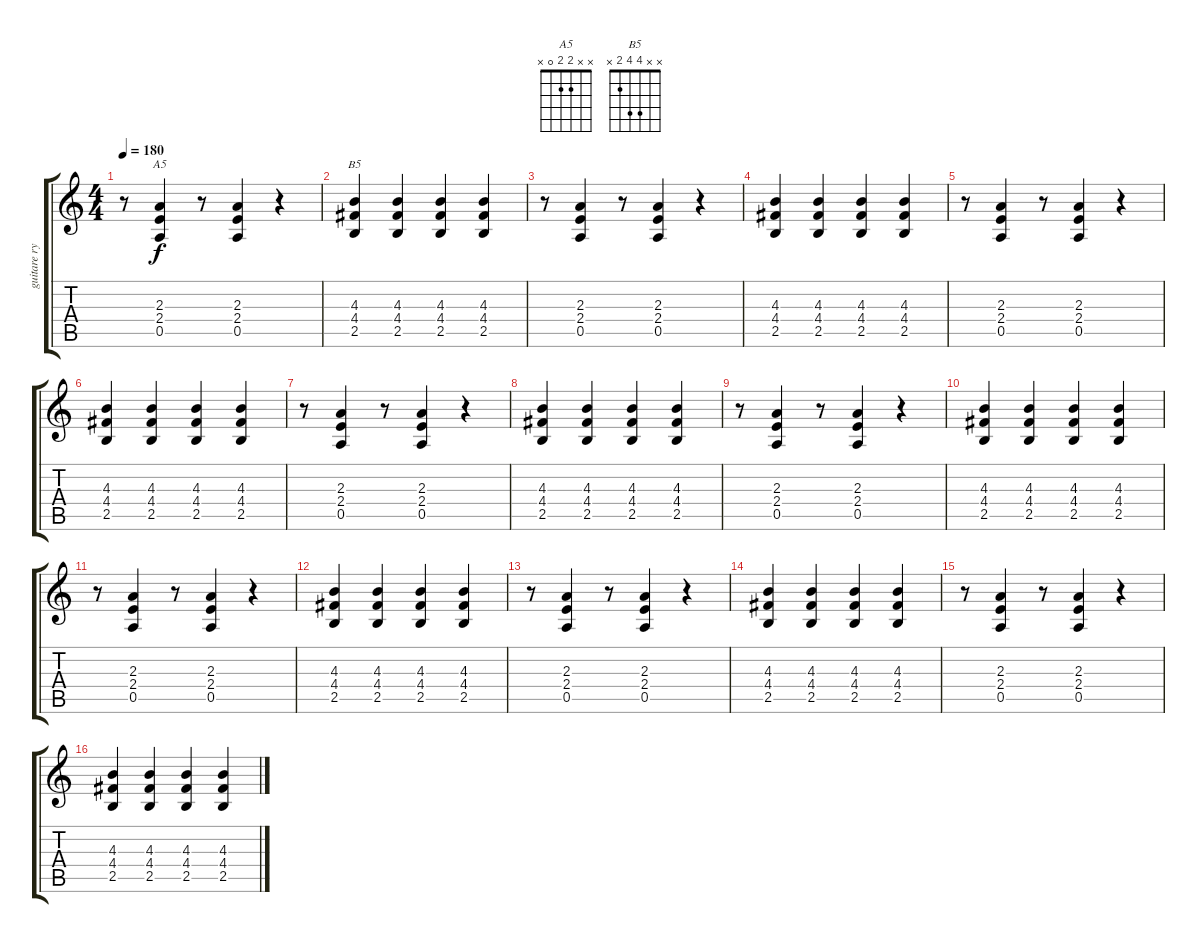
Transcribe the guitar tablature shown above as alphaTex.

\track ("guitare rythmique" "guitare ry") {instrument acousticguitarnylon}
\staff {score tabs}
\tuning (E4 B3 G3 D3 A2 E2) {hide}
\chord ("A5" x x 2 2 0 x)
\chord ("B5" x x 4 4 2 x)
\ts (4 4)
\tempo 180
\clef g2
\ks c
r.8{dy f} (2.3 2.4 0.5).4{ch "A5"} r.8 (2.3 2.4 0.5).4 r.4 |
(4.3 4.4 2.5).4{ch "B5"} (4.3 4.4 2.5).4 (4.3 4.4 2.5).4 (4.3 4.4 2.5).4 |
r.8 (2.3 2.4 0.5).4 r.8 (2.3 2.4 0.5).4 r.4 |
(4.3 4.4 2.5).4 (4.3 4.4 2.5).4 (4.3 4.4 2.5).4 (4.3 4.4 2.5).4 |
r.8 (2.3 2.4 0.5).4 r.8 (2.3 2.4 0.5).4 r.4 |
(4.3 4.4 2.5).4 (4.3 4.4 2.5).4 (4.3 4.4 2.5).4 (4.3 4.4 2.5).4 |
r.8 (2.3 2.4 0.5).4 r.8 (2.3 2.4 0.5).4 r.4 |
(4.3 4.4 2.5).4 (4.3 4.4 2.5).4 (4.3 4.4 2.5).4 (4.3 4.4 2.5).4 |
r.8 (2.3 2.4 0.5).4 r.8 (2.3 2.4 0.5).4 r.4 |
(4.3 4.4 2.5).4 (4.3 4.4 2.5).4 (4.3 4.4 2.5).4 (4.3 4.4 2.5).4 |
r.8 (2.3 2.4 0.5).4 r.8 (2.3 2.4 0.5).4 r.4 |
(4.3 4.4 2.5).4 (4.3 4.4 2.5).4 (4.3 4.4 2.5).4 (4.3 4.4 2.5).4 |
r.8 (2.3 2.4 0.5).4 r.8 (2.3 2.4 0.5).4 r.4 |
(4.3 4.4 2.5).4 (4.3 4.4 2.5).4 (4.3 4.4 2.5).4 (4.3 4.4 2.5).4 |
r.8 (2.3 2.4 0.5).4 r.8 (2.3 2.4 0.5).4 r.4 |
(4.3 4.4 2.5).4 (4.3 4.4 2.5).4 (4.3 4.4 2.5).4 (4.3 4.4 2.5).4
